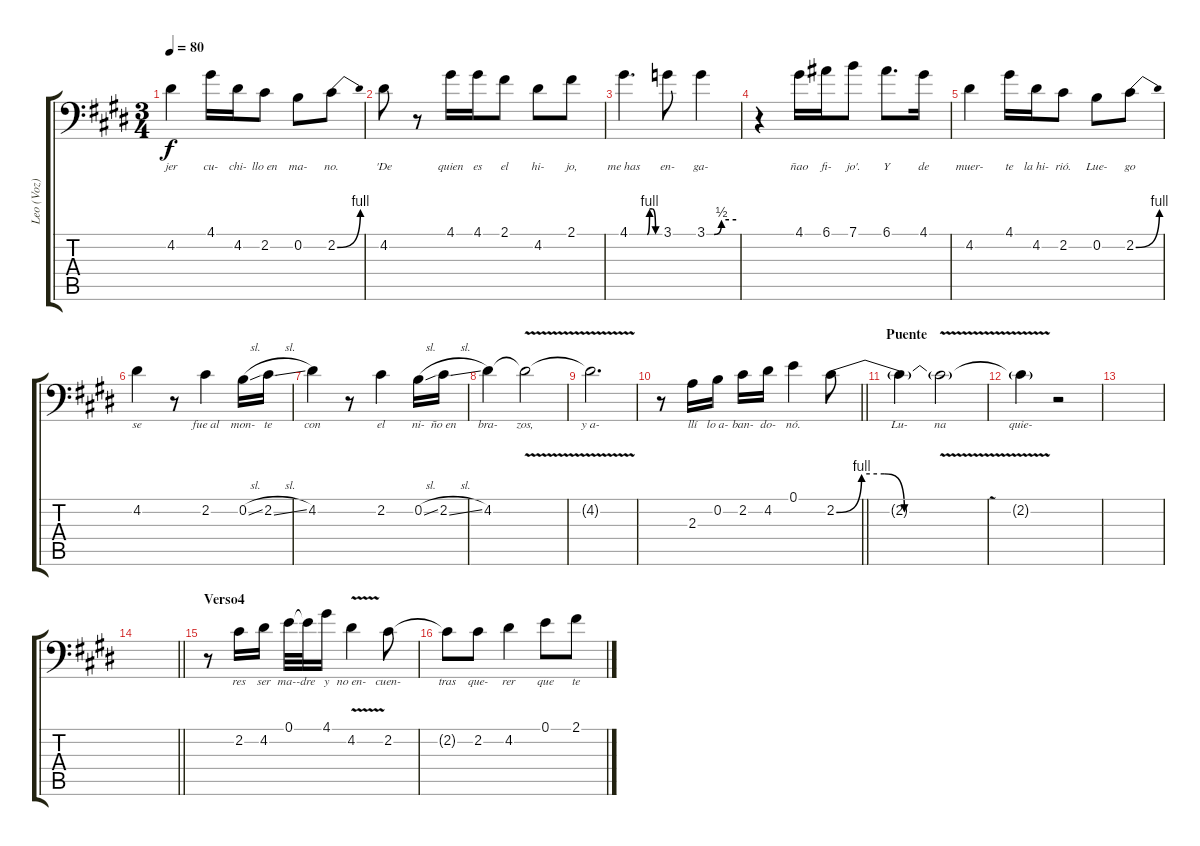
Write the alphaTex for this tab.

\track ("Leo (Voz)" "Leo (Voz)") {instrument tenorsax}
\staff {score tabs}
\tuning (E4 B3 G3 D3 A2 D1) {hide}
\ts (3 4)
\tempo 80
\clef f4
\ks c#minor
4.2.4{lyrics (0 "jer") lyrics (1 "") lyrics (2 "") lyrics (3 "") lyrics (4 "") dy f} 4.1.16{lyrics (0 "cu-") lyrics (1 "") lyrics (2 "") lyrics (3 "") lyrics (4 "")} 4.2.16{lyrics (0 "chi-") lyrics (1 "") lyrics (2 "") lyrics (3 "") lyrics (4 "")} 2.2.8{lyrics (0 "llo en") lyrics (1 "") lyrics (2 "") lyrics (3 "") lyrics (4 "")} 0.2.8{lyrics (0 "ma-") lyrics (1 "") lyrics (2 "") lyrics (3 "") lyrics (4 "")} 2.2{be (bend 0 0 60 4)}.8{lyrics (0 "no.") lyrics (1 "") lyrics (2 "") lyrics (3 "") lyrics (4 "")} |
4.2.8{lyrics (0 "'De") lyrics (1 "") lyrics (2 "") lyrics (3 "") lyrics (4 "")} r.8 4.1.16{lyrics (0 "quien") lyrics (1 "") lyrics (2 "") lyrics (3 "") lyrics (4 "")} 4.1.16{lyrics (0 "es") lyrics (1 "") lyrics (2 "") lyrics (3 "") lyrics (4 "")} 2.1.8{lyrics (0 "el") lyrics (1 "") lyrics (2 "") lyrics (3 "") lyrics (4 "")} 4.2.8{lyrics (0 "hi-") lyrics (1 "") lyrics (2 "") lyrics (3 "") lyrics (4 "")} 2.1.8{lyrics (0 "jo,") lyrics (1 "") lyrics (2 "") lyrics (3 "") lyrics (4 "")} |
4.1{be (custom 0 0 35 0 40 4 45 4 52 0 60 0)}.4{d lyrics (0 "me has") lyrics (1 "") lyrics (2 "") lyrics (3 "") lyrics (4 "")} 3.1.8{lyrics (0 "en-") lyrics (1 "") lyrics (2 "") lyrics (3 "") lyrics (4 "")} 3.1{be (custom 0 0 15 0 30 2 60 2)}.4{lyrics (0 "ga-") lyrics (1 "") lyrics (2 "") lyrics (3 "") lyrics (4 "")} |
r.4 4.1.16{lyrics (0 "ñao") lyrics (1 "") lyrics (2 "") lyrics (3 "") lyrics (4 "")} 6.1.16{lyrics (0 "fi-") lyrics (1 "") lyrics (2 "") lyrics (3 "") lyrics (4 "")} 7.1.8{lyrics (0 "jo'.") lyrics (1 "") lyrics (2 "") lyrics (3 "") lyrics (4 "")} 6.1.8{d lyrics (0 "Y") lyrics (1 "") lyrics (2 "") lyrics (3 "") lyrics (4 "")} 4.1.16{lyrics (0 "de") lyrics (1 "") lyrics (2 "") lyrics (3 "") lyrics (4 "")} |
4.2.4{lyrics (0 "muer-") lyrics (1 "") lyrics (2 "") lyrics (3 "") lyrics (4 "")} 4.1.16{lyrics (0 "te") lyrics (1 "") lyrics (2 "") lyrics (3 "") lyrics (4 "")} 4.2.16{lyrics (0 "la hi-") lyrics (1 "") lyrics (2 "") lyrics (3 "") lyrics (4 "")} 2.2.8{lyrics (0 "rió.") lyrics (1 "") lyrics (2 "") lyrics (3 "") lyrics (4 "")} 0.2.8{lyrics (0 "Lue-") lyrics (1 "") lyrics (2 "") lyrics (3 "") lyrics (4 "")} 2.2{be (bend 0 0 60 4)}.8{lyrics (0 "go") lyrics (1 "") lyrics (2 "") lyrics (3 "") lyrics (4 "")} |
4.2.4{lyrics (0 "se") lyrics (1 "") lyrics (2 "") lyrics (3 "") lyrics (4 "")} r.8 2.2.4{lyrics (0 "fue al") lyrics (1 "") lyrics (2 "") lyrics (3 "") lyrics (4 "")} 0.2{sl}.16{lyrics (0 "mon-") lyrics (1 "") lyrics (2 "") lyrics (3 "") lyrics (4 "")} 2.2{sl}.16{lyrics (0 "te") lyrics (1 "") lyrics (2 "") lyrics (3 "") lyrics (4 "")} |
4.2.4{lyrics (0 "con") lyrics (1 "") lyrics (2 "") lyrics (3 "") lyrics (4 "")} r.8 2.2.4{lyrics (0 "el") lyrics (1 "") lyrics (2 "") lyrics (3 "") lyrics (4 "")} 0.2{sl}.16{lyrics (0 "ni-") lyrics (1 "") lyrics (2 "") lyrics (3 "") lyrics (4 "")} 2.2{sl}.16{lyrics (0 "ño en") lyrics (1 "") lyrics (2 "") lyrics (3 "") lyrics (4 "")} |
4.2.4{lyrics (0 "bra-") lyrics (1 "") lyrics (2 "") lyrics (3 "") lyrics (4 "")} 4.2{v t}.2{lyrics (0 "zos,") lyrics (1 "") lyrics (2 "") lyrics (3 "") lyrics (4 "")} |
4.2{v t}.2{d lyrics (0 "y a-") lyrics (1 "") lyrics (2 "") lyrics (3 "") lyrics (4 "")} |
\barLineRight lightlight
r.8 2.3.16{lyrics (0 "llí") lyrics (1 "") lyrics (2 "") lyrics (3 "") lyrics (4 "")} 0.2.16{lyrics (0 "lo a-") lyrics (1 "") lyrics (2 "") lyrics (3 "") lyrics (4 "")} 2.2.16{lyrics (0 "ban-") lyrics (1 "") lyrics (2 "") lyrics (3 "") lyrics (4 "")} 4.2.16{lyrics (0 "do-") lyrics (1 "") lyrics (2 "") lyrics (3 "") lyrics (4 "")} 0.1.4{lyrics (0 "nó.") lyrics (1 "") lyrics (2 "") lyrics (3 "") lyrics (4 "")} 2.2{be (custom 0 0 10 4 19 4 27 0 60 0)}.8{lyrics (0 "") lyrics (1 "") lyrics (2 "") lyrics (3 "") lyrics (4 "")} |
\section ("" "Puente")
2.2{t}.4{lyrics (0 "Lu-") lyrics (1 "") lyrics (2 "") lyrics (3 "") lyrics (4 "")} 2.2{v t}.2{lyrics (0 "na") lyrics (1 "") lyrics (2 "") lyrics (3 "") lyrics (4 "") volume 3} |
2.2{v t}.4{lyrics (0 "quie-") lyrics (1 "") lyrics (2 "") lyrics (3 "") lyrics (4 "")} r.2 |
|
\barLineRight lightlight
|
\section ("" "Verso4")
r.8{volume 16 instrument altosax} 2.2.16{lyrics (0 "res") lyrics (1 "") lyrics (2 "") lyrics (3 "") lyrics (4 "")} 4.2.16{lyrics (0 "ser") lyrics (1 "") lyrics (2 "") lyrics (3 "") lyrics (4 "")} 0.1.32{lyrics (0 "ma--") lyrics (1 "") lyrics (2 "") lyrics (3 "") lyrics (4 "")} 0.1{t}.32{lyrics (0 "dre") lyrics (1 "") lyrics (2 "") lyrics (3 "") lyrics (4 "")} 4.1.16{lyrics (0 "y") lyrics (1 "") lyrics (2 "") lyrics (3 "") lyrics (4 "")} 4.2{v}.4{lyrics (0 "no en-") lyrics (1 "") lyrics (2 "") lyrics (3 "") lyrics (4 "")} 2.2.8{lyrics (0 "cuen-") lyrics (1 "") lyrics (2 "") lyrics (3 "") lyrics (4 "")} |
2.2{t}.8{lyrics (0 "tras") lyrics (1 "") lyrics (2 "") lyrics (3 "") lyrics (4 "")} 2.2.8{lyrics (0 "que-") lyrics (1 "") lyrics (2 "") lyrics (3 "") lyrics (4 "")} 4.2.4{lyrics (0 "rer") lyrics (1 "") lyrics (2 "") lyrics (3 "") lyrics (4 "")} 0.1.8{lyrics (0 "que") lyrics (1 "") lyrics (2 "") lyrics (3 "") lyrics (4 "")} 2.1.8{lyrics (0 "te") lyrics (1 "") lyrics (2 "") lyrics (3 "") lyrics (4 "")}
